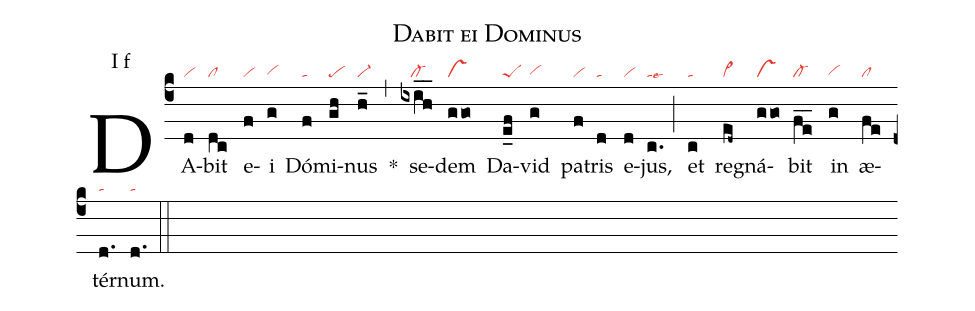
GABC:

name: Dabit ei Dominus;
annotation: I f;
mode: 1;
nabc-lines: 1;
%%
(c4)
DA(d|vi)bit(dc|cl) e(f|vi)i(g|vihg) Dó(f|ta)mi(gh|pe)nus(h_|vi-) *(,)
se(ixi_h_|///cl-)dem(ggo|vs) Da(e_f|peS)vid(g|vihg) pa(f|vi)tris(d|ta) e(d|vi)jus,(c.|talse6) (;)
et(c|ta) re(ed~|vi>)gná(ggo|vs)bit(f_e_|cl-) in(g|vihg) æ(fe|cl)tér(d.|ta)num.(d.|ta) (::)
